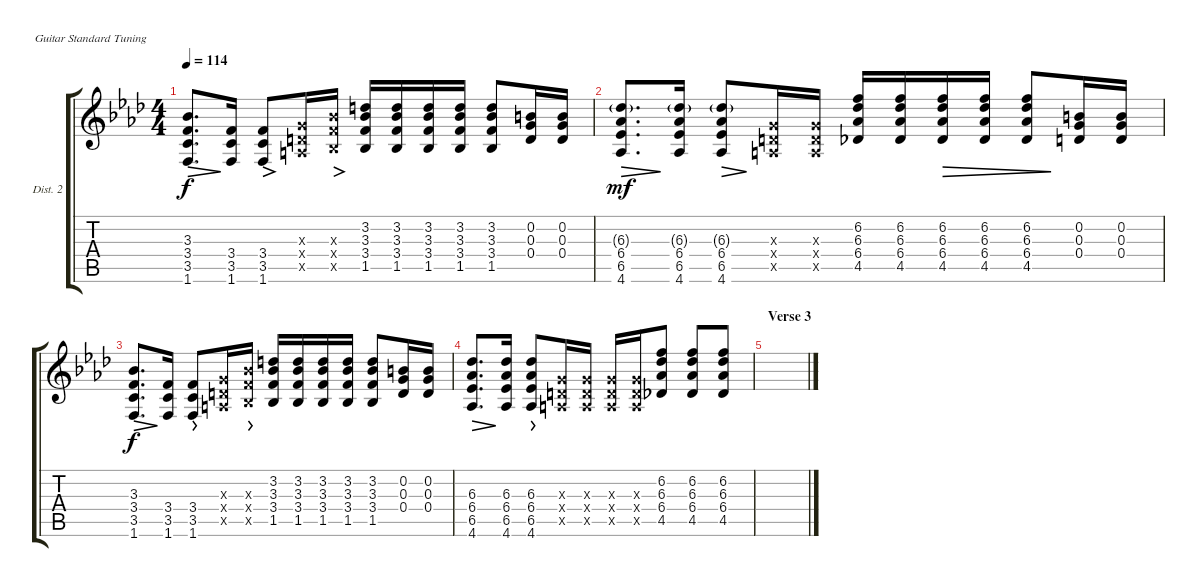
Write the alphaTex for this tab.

\defaultSystemsLayout 4
\bracketExtendMode groupsimilarinstruments
\firstSystemTrackNameOrientation horizontal
\otherSystemsTrackNameOrientation horizontal
\track ("Guitar 2" "Dist. 2") {instrument distortionguitar}
\staff {score tabs}
\tuning (E4 B3 G3 D3 A2 E2)
\ts (4 4)
\tempo 114
\clef g2
\ks ab
(1.6 3.5 3.4 3.3).8{d dec dy f} (3.4 3.5 1.6).16 (1.6 3.5 3.4).8{dec} (0.5{x} 0.4{x} 0.3{x}).16 (3.3{x} 3.4{x} 1.5{x}).16{dec} (3.3 3.4 1.5 3.2).16 (3.3 3.4 1.5 3.2).16 (1.5 3.4 3.3 3.2).16 (3.2 1.5 3.4 3.3).16 (3.2 3.3 3.4 1.5).8 (0.2 0.4 0.3).16 (0.2 0.3 0.4).16 |
(4.6 6.5 6.4 6.3{g}).8{d dec dy mf} (6.3{g} 6.4 6.5 4.6).16 (6.3{g} 6.4 6.5 4.6).8{dec} (0.5{x} 0.4{x} 0.3{x}).16 (0.5{x} 0.4{x} 0.3{x}).16 (4.5 6.4 6.3 6.2).16 (4.5 6.4 6.3 6.2).16 (6.2 6.3 6.4 4.5).16{dec} (4.5 6.2 6.3 6.4).16{dec} (4.5 6.4 6.3 6.2).8{dec} (0.4 0.3 0.2).16 (0.2 0.3 0.4).16 |
(1.6 3.5 3.4 3.3).8{d dec dy f} (3.4 3.5 1.6).16 (1.6 3.5 3.4).8{dec} (0.5{x} 0.4{x} 0.3{x}).16 (3.3{x} 3.4{x} 1.5{x}).16{dec} (3.3 3.4 1.5 3.2).16 (3.3 3.4 1.5 3.2).16 (1.5 3.4 3.3 3.2).16 (3.2 1.5 3.4 3.3).16 (3.2 3.3 3.4 1.5).8 (0.2 0.4 0.3).16 (0.2 0.3 0.4).16 |
(4.6 6.5 6.4 6.3).8{d dec} (6.3 6.4 6.5 4.6).16 (4.6 6.5 6.4 6.3).8{dec} (0.5{x} 0.4{x} 0.3{x}).16 (0.5{x} 0.4{x} 0.3{x}).16 (0.5{x} 0.4{x} 0.3{x}).16 (0.5{x} 0.4{x} 0.3{x}).16 (4.5 6.4 6.3 6.2).8 (6.2 6.4 6.3 4.5).8 (6.2 6.3 6.4 4.5).8 |
\section ("" "Verse 3")
